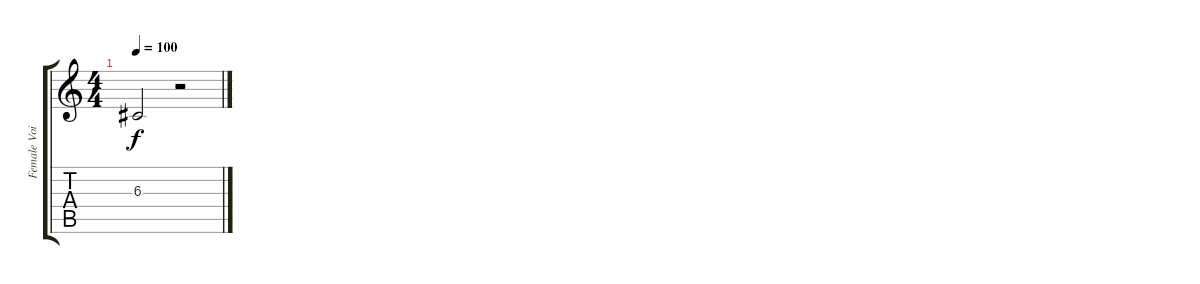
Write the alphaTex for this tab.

\track ("Female Voice(s)" "Female Voi") {instrument clarinet}
\staff {score tabs}
\tuning (E4 B3 G3 D3 A2 E2) {hide}
\ts (4 4)
\tempo 100
\clef g2
\ks c
6.3{t}.2{dy f} r.2
